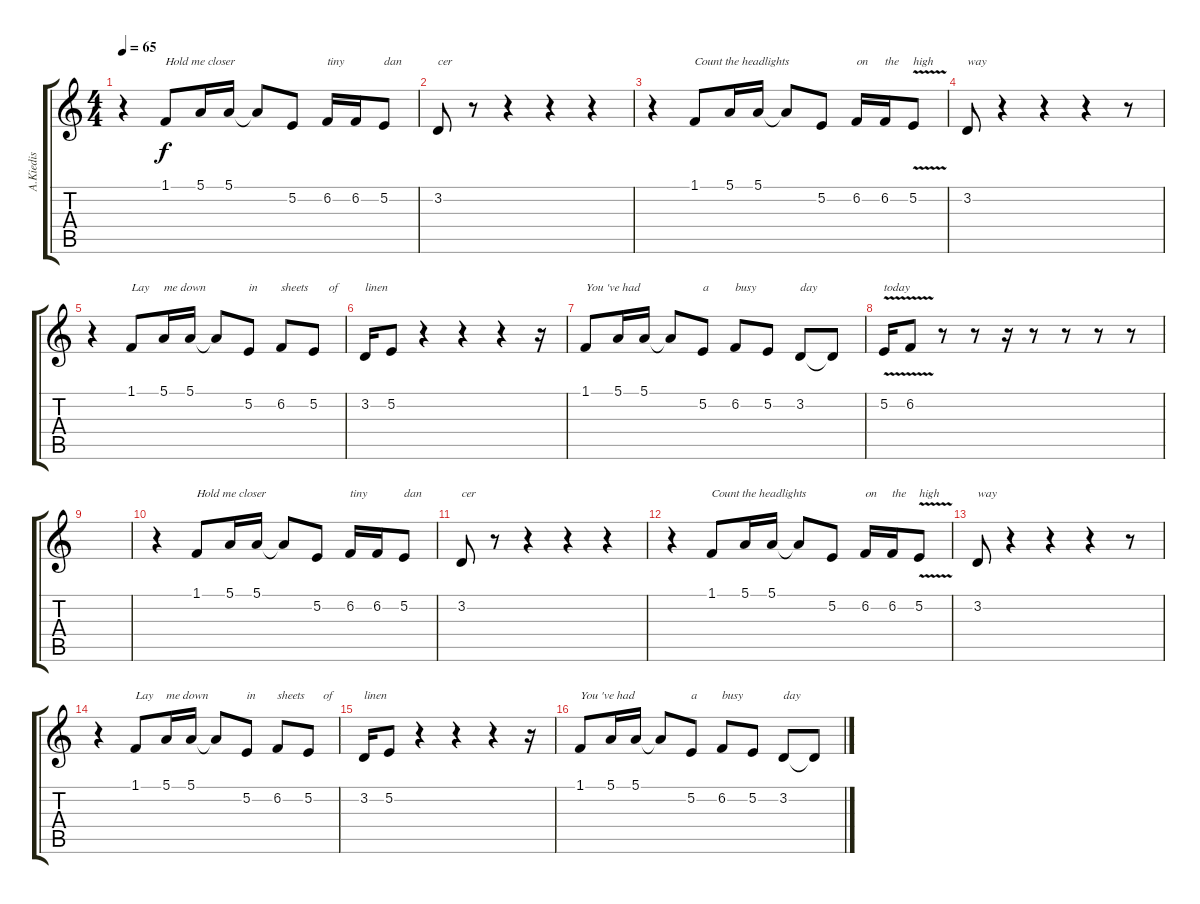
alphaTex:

\track ("A.Kiedis" "A.Kiedis") {instrument choiraahs}
\staff {score tabs}
\tuning (E4 B3 G3 D3 A2 E2) {hide}
\ts (4 4)
\tempo 65
\clef g2
\ks c
r.4{dy f instrument choiraahs} 1.1.8{txt "Hold me closer"} 5.1.16 5.1.16 5.1{t}.8 5.2.8 6.2.16{txt "tiny"} 6.2.16 5.2.8{txt "dan"} |
3.2.8{txt "cer"} r.8 r.4 r.4 r.4 |
r.4 1.1.8{txt "Count the headlights"} 5.1.16 5.1.16 5.1{t}.8 5.2.8 6.2.16{txt "on"} 6.2.16{txt "the"} 5.2{v}.8{txt "high"} |
3.2.8{txt "way"} r.4 r.4 r.4 r.8 |
r.4 1.1.8{txt "Lay"} 5.1.16{txt "me down"} 5.1.16 5.1{t}.8 5.2.8{txt "in"} 6.2.8{txt "sheets"} 5.2.8{txt "     of"} |
3.2.16{txt "linen"} 5.2.8 r.4 r.4 r.4 r.16 |
1.1.8{txt "You 've had"} 5.1.16 5.1.16 5.1{t}.8 5.2.8{txt "a"} 6.2.8{txt "busy"} 5.2.8 3.2.8{txt "day"} 3.2{t}.8 |
5.2{v}.16{txt "today"} 6.2{v}.8 r.8 r.8 r.16 r.8 r.8 r.8 r.8 |
|
r.4 1.1.8{txt "Hold me closer"} 5.1.16 5.1.16 5.1{t}.8 5.2.8 6.2.16{txt "tiny"} 6.2.16 5.2.8{txt "dan"} |
3.2.8{txt "cer"} r.8 r.4 r.4 r.4 |
r.4 1.1.8{txt "Count the headlights"} 5.1.16 5.1.16 5.1{t}.8 5.2.8 6.2.16{txt "on"} 6.2.16{txt "the"} 5.2{v}.8{txt "high"} |
3.2.8{txt "way"} r.4 r.4 r.4 r.8 |
r.4 1.1.8{txt "Lay"} 5.1.16{txt "me down"} 5.1.16 5.1{t}.8 5.2.8{txt "in"} 6.2.8{txt "sheets"} 5.2.8{txt "     of"} |
3.2.16{txt "linen"} 5.2.8 r.4 r.4 r.4 r.16 |
1.1.8{txt "You 've had"} 5.1.16 5.1.16 5.1{t}.8 5.2.8{txt "a"} 6.2.8{txt "busy"} 5.2.8 3.2.8{txt "day"} 3.2{t}.8
